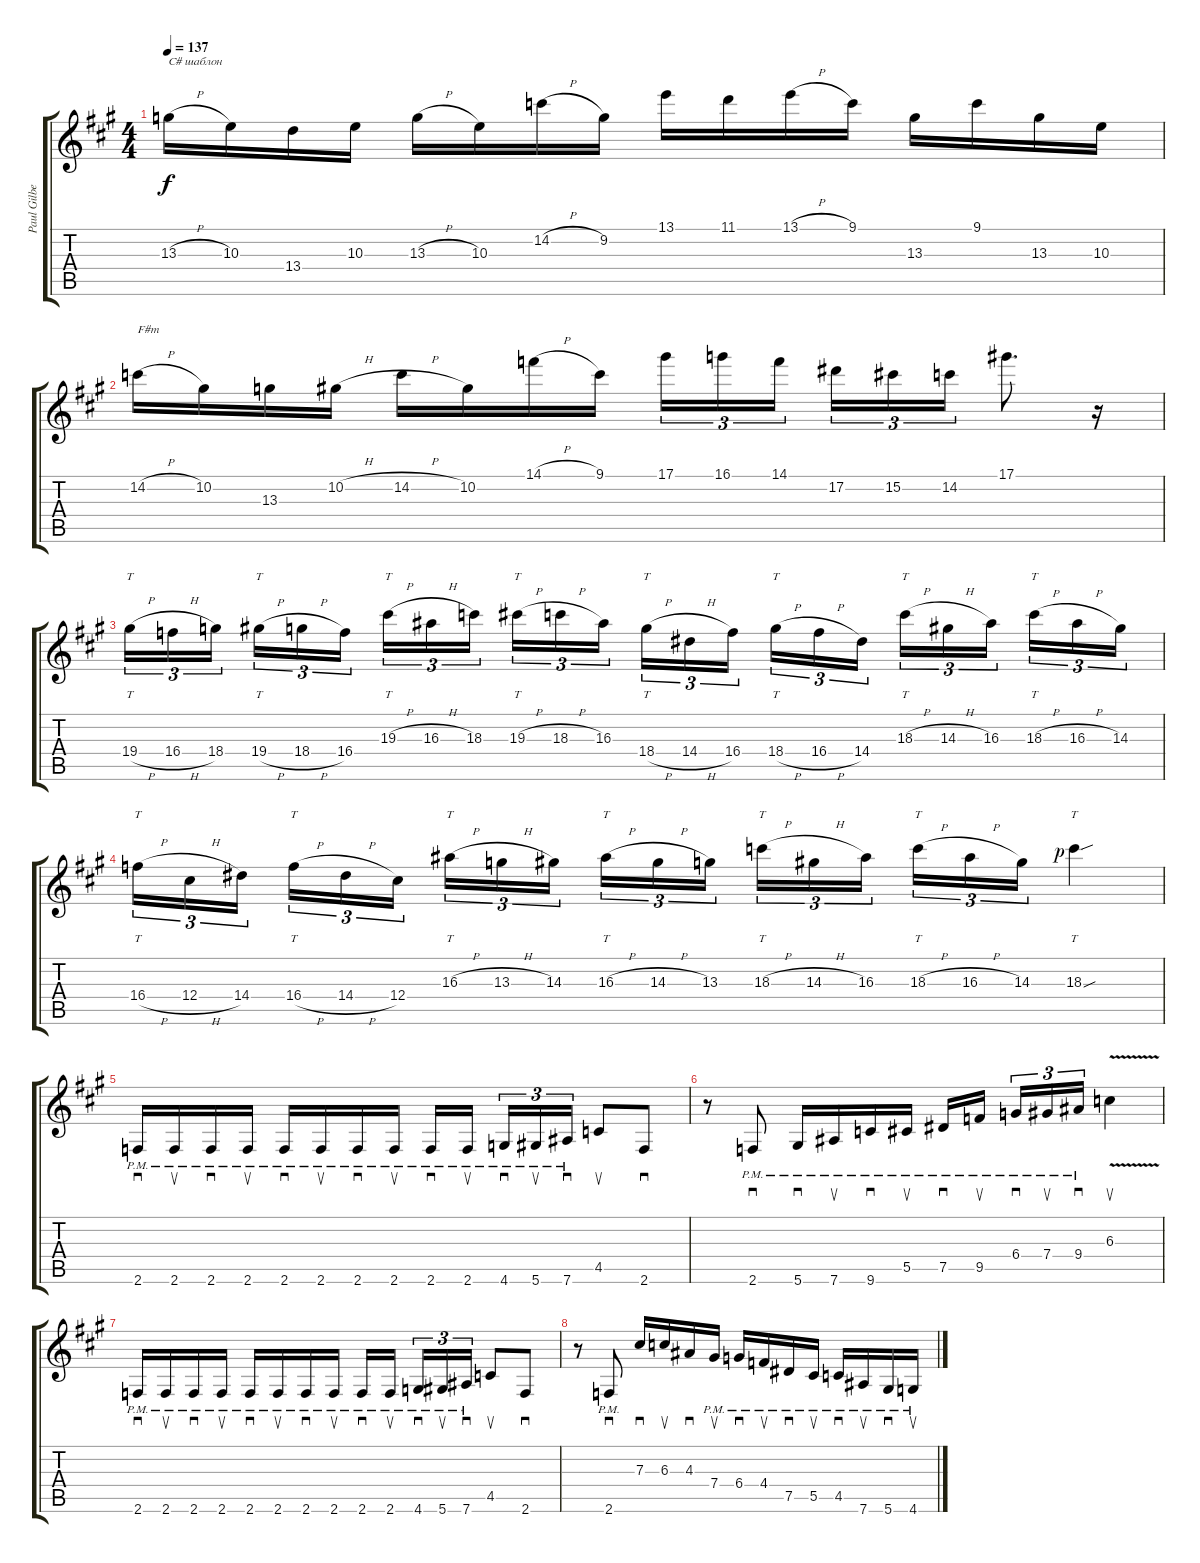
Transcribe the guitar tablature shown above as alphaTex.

\track ("Paul Gilbert" "Paul Gilbe") {instrument distortionguitar}
\staff {score tabs}
\tuning (Eb4 Bb3 Gb3 Db3 Ab2 Eb2) {hide}
\ts (4 4)
\tempo 137
\clef g2
\ks f#minor
13.3{h}.16{txt "C# шаблон" dy f} 10.3.16 13.4.16 10.3.16 13.3{h}.16 10.3.16 14.2{h}.16 9.2.16 13.1.16 11.1.16 13.1{h}.16 9.1.16 13.3.16 9.1.16 13.3.16 10.3.16 |
14.2{h}.16{txt "F#m"} 10.2.16 13.3.16 10.2{h}.16 14.2{h}.16 10.2.16 14.1{h}.16 9.1.16 17.1.16{tu (3 2)} 16.1.16{tu (3 2)} 14.1.16{tu (3 2) beam splitsecondary} 17.2.16{tu (3 2)} 15.2.16{tu (3 2)} 14.2.16{tu (3 2)} 17.1.8{d} r.16 |
19.4{h}.16{tt tu (3 2)} 16.4{h}.16{tu (3 2)} 18.4.16{tu (3 2) beam splitsecondary} 19.4{h}.16{tt tu (3 2)} 18.4{h}.16{tu (3 2)} 16.4.16{tu (3 2)} 19.3{h}.16{tt tu (3 2)} 16.3{h}.16{tu (3 2)} 18.3.16{tu (3 2) beam splitsecondary} 19.3{h}.16{tt tu (3 2)} 18.3{h}.16{tu (3 2)} 16.3.16{tu (3 2)} 18.4{h}.16{tt tu (3 2)} 14.4{h}.16{tu (3 2)} 16.4.16{tu (3 2) beam splitsecondary} 18.4{h}.16{tt tu (3 2)} 16.4{h}.16{tu (3 2)} 14.4.16{tu (3 2)} 18.3{h}.16{tt tu (3 2)} 14.3{h}.16{tu (3 2)} 16.3.16{tu (3 2) beam splitsecondary} 18.3{h}.16{tt tu (3 2)} 16.3{h}.16{tu (3 2)} 14.3.16{tu (3 2)} |
16.4{h}.16{tt tu (3 2)} 12.4{h}.16{tu (3 2)} 14.4.16{tu (3 2) beam splitsecondary} 16.4{h}.16{tt tu (3 2)} 14.4{h}.16{tu (3 2)} 12.4.16{tu (3 2)} 16.3{h}.16{tt tu (3 2)} 13.3{h}.16{tu (3 2)} 14.3.16{tu (3 2) beam splitsecondary} 16.3{h}.16{tt tu (3 2)} 14.3{h}.16{tu (3 2)} 13.3.16{tu (3 2)} 18.3{h}.16{tt tu (3 2)} 14.3{h}.16{tu (3 2)} 16.3.16{tu (3 2) beam splitsecondary} 18.3{h}.16{tt tu (3 2)} 16.3{h}.16{tu (3 2)} 14.3.16{tu (3 2)} 18.3{sou rf 1}.4{tt} |
2.6{pm}.16{sd} 2.6{pm}.16{su} 2.6{pm}.16{sd} 2.6{pm}.16{su} 2.6{pm}.16{sd} 2.6{pm}.16{su} 2.6{pm}.16{sd} 2.6{pm}.16{su} 2.6{pm}.16{sd} 2.6{pm}.16{su beam splitsecondary} 4.6{pm}.16{sd tu (3 2)} 5.6{pm}.16{su tu (3 2)} 7.6{pm}.16{sd tu (3 2)} 4.5.8{su} 2.6.8{sd} |
r.8 2.6{pm}.8{sd} 5.6{pm}.16{sd} 7.6{pm}.16{su} 9.6{pm}.16{sd} 5.5{pm}.16{su} 7.5{pm}.16{sd} 9.5{pm}.16{su beam splitsecondary} 6.4{pm}.16{sd tu (3 2)} 7.4{pm}.16{su tu (3 2)} 9.4{pm}.16{sd tu (3 2)} 6.3{v}.4{su} |
2.6{pm}.16{sd} 2.6{pm}.16{su} 2.6{pm}.16{sd} 2.6{pm}.16{su} 2.6{pm}.16{sd} 2.6{pm}.16{su} 2.6{pm}.16{sd} 2.6{pm}.16{su} 2.6{pm}.16{sd} 2.6{pm}.16{su beam splitsecondary} 4.6{pm}.16{sd tu (3 2)} 5.6{pm}.16{su tu (3 2)} 7.6{pm}.16{sd tu (3 2)} 4.5.8{su} 2.6.8{sd} |
r.8 2.6{pm}.8{sd} 7.3.16{sd} 6.3.16{su} 4.3.16{sd} 7.4{pm}.16{su} 6.4{pm}.16{sd} 4.4{pm}.16{su} 7.5{pm}.16{sd} 5.5{pm}.16{su} 4.5{pm}.16{sd} 7.6{pm}.16{su} 5.6{pm}.16{sd} 4.6{pm}.16{su}
